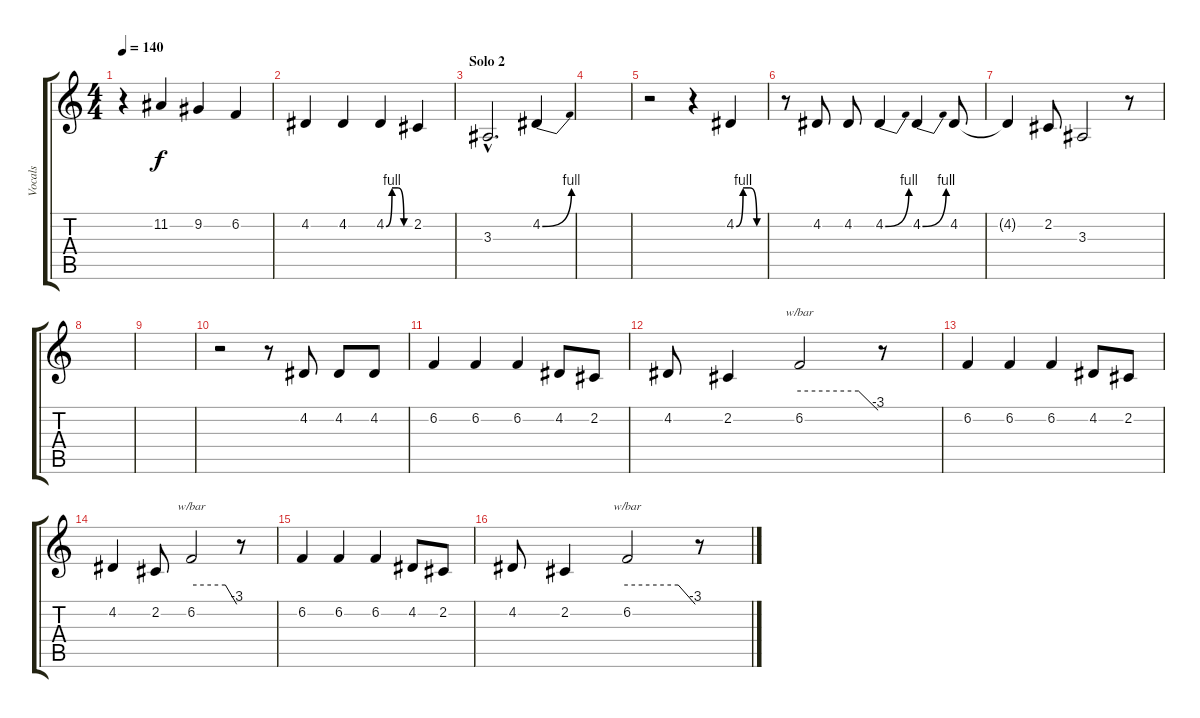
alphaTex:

\track ("Vocals" "Vocals") {instrument lead2sawtooth}
\staff {score tabs}
\tuning (E4 B3 G3 D3 A2 E2) {hide}
\ts (4 4)
\tempo 140
\clef g2
\ks c
r.4{dy f} 11.2.4 9.2.4 6.2.4 |
4.2.4 4.2.4 4.2{be (custom 0 0 15 4 30 4 45 0 60 0)}.4 2.2.4 |
\section ("" "Solo 2")
3.3{hac}.2{d} 4.2{be (bend 0 0 60 4)}.4 |
|
r.2 r.4 4.2{be (custom 0 0 15 4 30 4 45 0 60 0)}.4 |
r.8 4.2.8 4.2.8 4.2{be (bend 0 0 60 4)}.4 4.2{be (bend 0 0 60 4)}.4 4.2.8 |
4.2{t}.4 2.2.8 3.3.2 r.8 |
|
|
r.2 r.8 4.2.8 4.2.8 4.2.8 |
6.2.4 6.2.4 6.2.4 4.2.8 2.2.8 |
4.2.8 2.2.4 6.2.2{tbe (custom default 0 0 45 0 60 -12)} r.8 |
6.2.4 6.2.4 6.2.4 4.2.8 2.2.8 |
4.2.4 2.2.8 6.2.2{tbe (custom default 0 0 45 0 60 -12)} r.8 |
6.2.4 6.2.4 6.2.4 4.2.8 2.2.8 |
4.2.8 2.2.4 6.2.2{tbe (custom default 0 0 45 0 60 -12)} r.8
